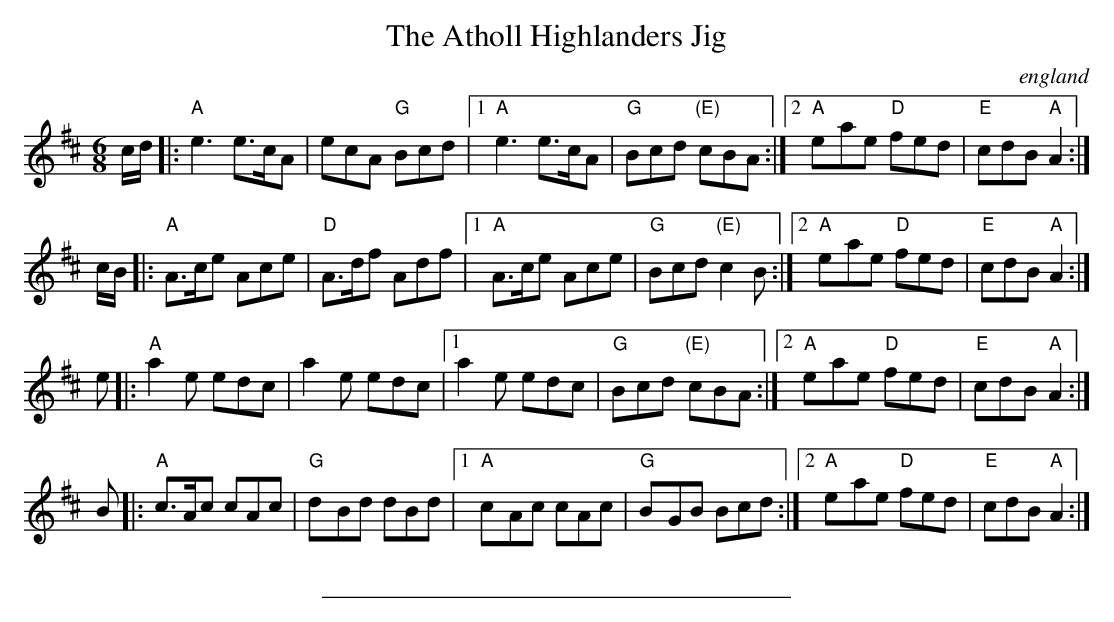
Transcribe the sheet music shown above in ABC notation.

X:1
T: The Atholl Highlanders Jig
O:england
M: 6/8
L: 1/8
K: AMix
c/d/ |: "A"e3 e>cA  | ecA "G"Bcd  |1 "A"e3 e>cA  | "G"Bcd "(E)"cBA :|2 "A"e-ae "D"fed | "E"cdB "A"A2 :|
c/B/ |: "A"A>ce Ace | "D"A>df Adf |1 "A"A>ce Ace | "G"Bcd "(E)"c2B :|2 "A"e-ae "D"fed | "E"cdB "A"A2 :|
e   |: "A"a2e edc  | a2e edc     |1  a2e edc    | "G"Bcd "(E)"cBA :|2 "A"e-ae "D"fed | "E"cdB "A"A2 :|
B   |: "A"c>Ac cAc | "G"d-Bd dBd |1 "A"c-Ac cAc | "G"B-GB Bcd :|2 "A"e-ae "D"fed | "E"cdB "A"A2 :|
